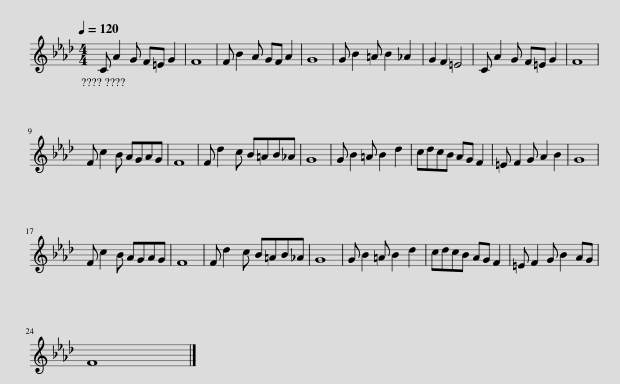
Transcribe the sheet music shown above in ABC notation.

X:1
L:1/8
Q:1/4=120
M:4/4
I:linebreak $
K:Ab
V:1 treble
V:1
 C A2 G F=E G2 | F8 | F B2 A GF A2 | G8 | G B2 =A B2 _A2 | %5
 G2 F2 =E4 | C A2 G F=E G2 | F8 |$ F c2 B AGAG | F8 | %10
 F d2 c B=AB_A | G8 | G B2 =A B2 d2 | cdcB AG F2 | =E F2 G A2 B2 | %15
 G8 |$ F c2 B AGAG | F8 | F d2 c B=AB_A | G8 | %20
 G B2 =A B2 d2 | cdcB AG F2 | =E F2 G B2 AG |$ F8 |] %24
